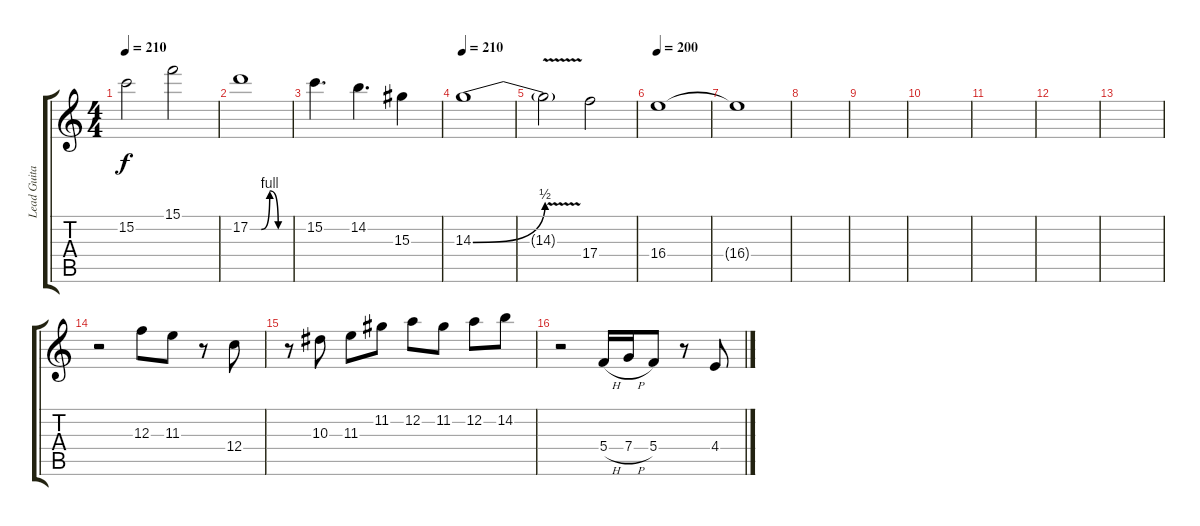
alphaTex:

\track ("Lead Guitar 1" "Lead Guita") {instrument distortionguitar}
\staff {score tabs}
\tuning (D4 A3 F3 C3 G2 C2) {hide}
\ts (4 4)
\tempo 210
\clef g2
\ks c
15.2.2{dy f} 15.1.2 |
17.2{be (custom 0 0 17 0 30 4 43 0 60 0)}.1 |
15.2.4{d} 14.2.4{d} 15.3.4 |
\tempo 210
14.3{be (bend 0 0 60 2)}.1 |
14.3{v t}.2 17.4.2 |
\tempo 200
16.4.1 |
16.4{t}.1 |
|
|
|
|
|
|
r.2{instrument distortionguitar} 12.3.8 11.3.8 r.8 12.4.8 |
r.8 10.3.8 11.3.8 11.2.8 12.2.8 11.2.8 12.2.8 14.2.8 |
r.2 5.4{h}.16 7.4{h}.16 5.4.8 r.8 4.4.8
